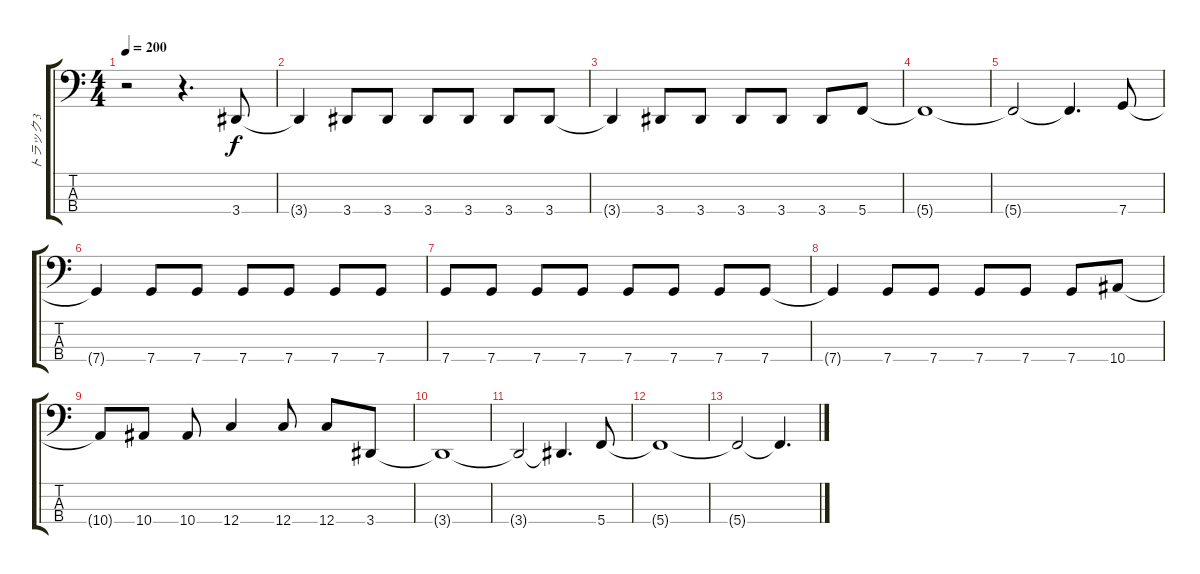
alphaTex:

\track ("トラック 3" "トラック 3") {instrument electricbasspick}
\staff {score tabs}
\tuning (F2 C2 G1 C1) {hide}
\ts (4 4)
\tempo 200
\clef f4
\ks c
r.2{dy f} r.4{d} 3.4.8 |
3.4{t}.4 3.4.8 3.4.8 3.4.8 3.4.8 3.4.8 3.4.8 |
3.4{t}.4 3.4.8 3.4.8 3.4.8 3.4.8 3.4.8 5.4.8 |
5.4{t}.1 |
5.4{t}.2 5.4{t}.4{d} 7.4.8 |
7.4{t}.4 7.4.8 7.4.8 7.4.8 7.4.8 7.4.8 7.4.8 |
7.4.8 7.4.8 7.4.8 7.4.8 7.4.8 7.4.8 7.4.8 7.4.8 |
7.4{t}.4 7.4.8 7.4.8 7.4.8 7.4.8 7.4.8 10.4.8 |
10.4{t}.8 10.4.8 10.4.8 12.4.4 12.4.8 12.4.8 3.4.8 |
3.4{t}.1 |
3.4{t}.2 3.4{t}.4{d} 5.4.8 |
5.4{t}.1 |
5.4{t}.2 5.4{t}.4{d}
